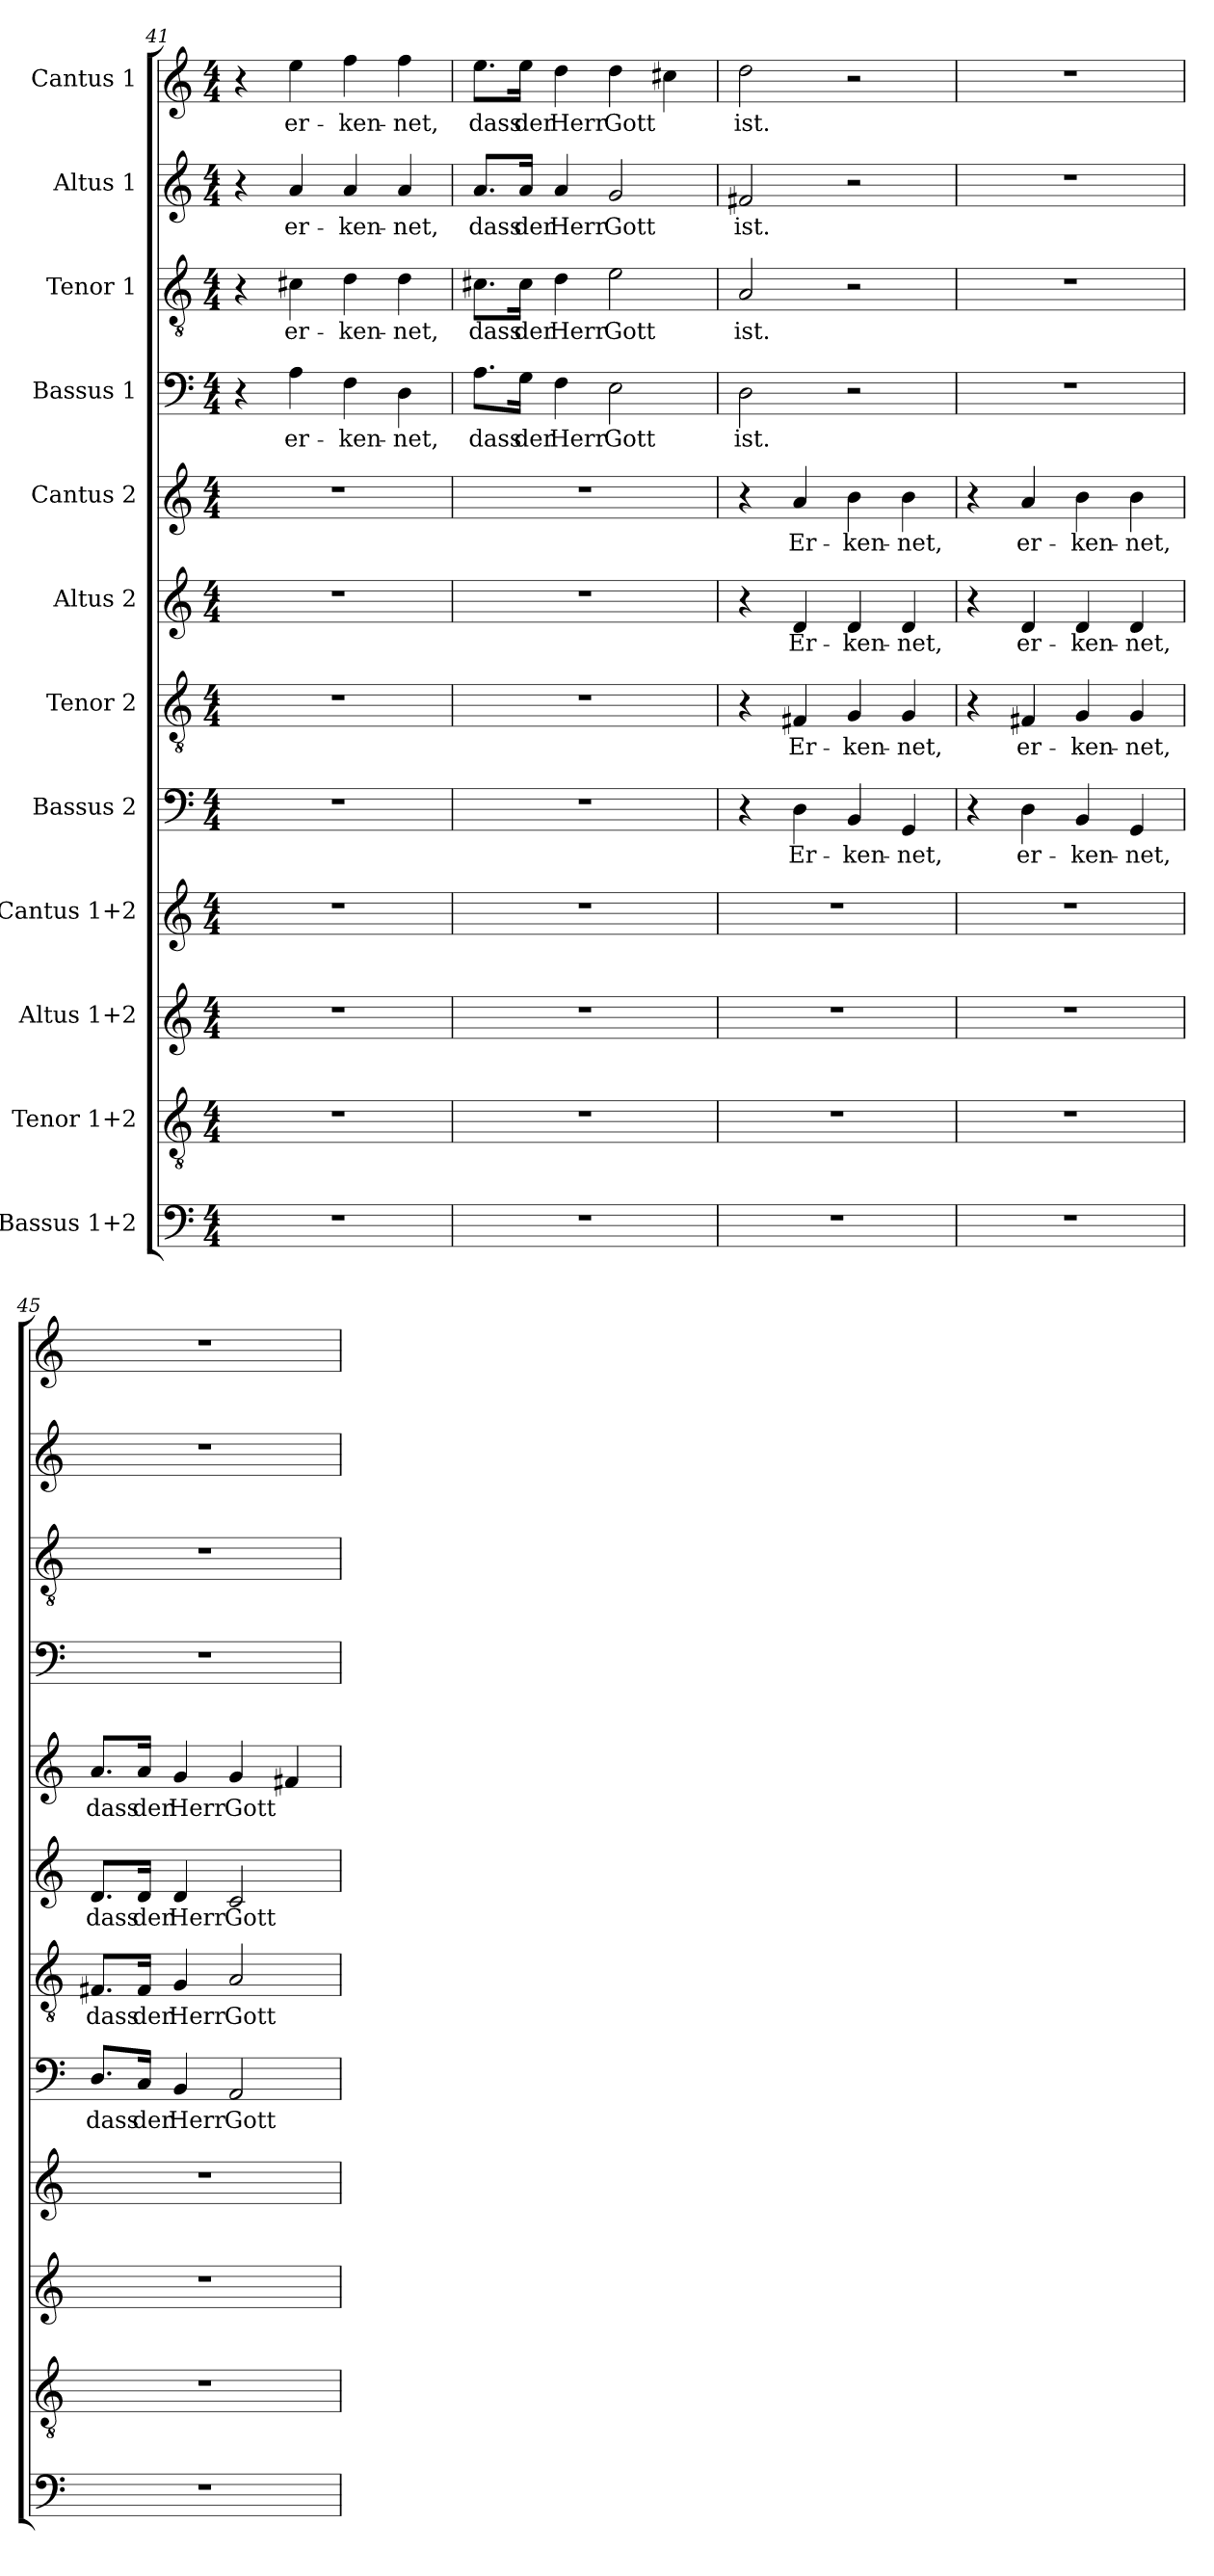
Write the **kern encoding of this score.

**kern	**kern	**kern	**kern	**kern	**text	**kern	**text	**kern	**text	**kern	**text	**kern	**text	**kern	**text	**kern	**text	**kern	**text
*part12	*part11	*part10	*part9	*part8	*part8	*part7	*part7	*part6	*part6	*part5	*part5	*part4	*part4	*part3	*part3	*part2	*part2	*part1	*part1
*staff12	*staff11	*staff10	*staff9	*staff8	*staff8	*staff7	*staff7	*staff6	*staff6	*staff5	*staff5	*staff4	*staff4	*staff3	*staff3	*staff2	*staff2	*staff1	*staff1
*I"Bassus 1+2	*I"Tenor 1+2	*I"Altus 1+2	*I"Cantus 1+2	*I"Bassus 2	*	*I"Tenor  2	*	*I"Altus 2	*	*I"Cantus 2	*	*I"Bassus 1	*	*I"Tenor  1	*	*I"Altus 1	*	*I"Cantus 1	*
*clefF4	*clefGv2	*clefG2	*clefG2	*clefF4	*	*clefGv2	*	*clefG2	*	*clefG2	*	*clefF4	*	*clefGv2	*	*clefG2	*	*clefG2	*
*k[]	*k[]	*k[]	*k[]	*k[]	*	*k[]	*	*k[]	*	*k[]	*	*k[]	*	*k[]	*	*k[]	*	*k[]	*
*M4/4	*M4/4	*M4/4	*M4/4	*M4/4	*	*M4/4	*	*M4/4	*	*M4/4	*	*M4/4	*	*M4/4	*	*M4/4	*	*M4/4	*
=41	=41	=41	=41	=41	=41	=41	=41	=41	=41	=41	=41	=41	=41	=41	=41	=41	=41	=41	=41
1r	1r	1r	1r	1r	.	1r	.	1r	.	1r	.	4r	.	4r	.	4r	.	4r	.
.	.	.	.	.	.	.	.	.	.	.	.	4A\	er-	4c#X\	er-	4a/	er-	4ee\	er-
.	.	.	.	.	.	.	.	.	.	.	.	4F\	-ken-	4d\	-ken-	4a/	-ken-	4ff\	-ken-
.	.	.	.	.	.	.	.	.	.	.	.	4D\	-net,	4d\	-net,	4a/	-net,	4ff\	-net,
=42	=42	=42	=42	=42	=42	=42	=42	=42	=42	=42	=42	=42	=42	=42	=42	=42	=42	=42	=42
1r	1r	1r	1r	1r	.	1r	.	1r	.	1r	.	8.A\L	dass	8.c#X\L	dass	8.a/L	dass	8.ee\L	dass
.	.	.	.	.	.	.	.	.	.	.	.	16G\Jk	der	16c#\Jk	der	16a/Jk	der	16ee\Jk	der
.	.	.	.	.	.	.	.	.	.	.	.	4F\	Herr	4d\	Herr	4a/	Herr	4dd\	Herr
.	.	.	.	.	.	.	.	.	.	.	.	2E\	Gott	2e\	Gott	2g/	Gott	4dd\	Gott
.	.	.	.	.	.	.	.	.	.	.	.	.	.	.	.	.	.	4cc#X\	.
=43	=43	=43	=43	=43	=43	=43	=43	=43	=43	=43	=43	=43	=43	=43	=43	=43	=43	=43	=43
1r	1r	1r	1r	4r	.	4r	.	4r	.	4r	.	2D\	ist.	2A/	ist.	2f#X/	ist.	2dd\	ist.
.	.	.	.	4D\	Er-	4F#X/	Er-	4d/	Er-	4a/	Er-	.	.	.	.	.	.	.	.
.	.	.	.	4BB/	-ken-	4G/	-ken-	4d/	-ken-	4b\	-ken-	2r	.	2r	.	2r	.	2r	.
.	.	.	.	4GG/	-net,	4G/	-net,	4d/	-net,	4b\	-net,	.	.	.	.	.	.	.	.
=44	=44	=44	=44	=44	=44	=44	=44	=44	=44	=44	=44	=44	=44	=44	=44	=44	=44	=44	=44
1r	1r	1r	1r	4r	.	4r	.	4r	.	4r	.	1r	.	1r	.	1r	.	1r	.
.	.	.	.	4D\	er-	4F#X/	er-	4d/	er-	4a/	er-	.	.	.	.	.	.	.	.
.	.	.	.	4BB/	-ken-	4G/	-ken-	4d/	-ken-	4b\	-ken-	.	.	.	.	.	.	.	.
.	.	.	.	4GG/	-net,	4G/	-net,	4d/	-net,	4b\	-net,	.	.	.	.	.	.	.	.
!!LO:LB:g=z
=45	=45	=45	=45	=45	=45	=45	=45	=45	=45	=45	=45	=45	=45	=45	=45	=45	=45	=45	=45
1r	1r	1r	1r	8.D/L	dass	8.F#X/L	dass	8.d/L	dass	8.a/L	dass	1r	.	1r	.	1r	.	1r	.
.	.	.	.	16C/Jk	der	16F#/Jk	der	16d/Jk	der	16a/Jk	der	.	.	.	.	.	.	.	.
.	.	.	.	4BB/	Herr	4G/	Herr	4d/	Herr	4g/	Herr	.	.	.	.	.	.	.	.
.	.	.	.	2AA/	Gott	2A/	Gott	2c/	Gott	4g/	Gott	.	.	.	.	.	.	.	.
.	.	.	.	.	.	.	.	.	.	4f#X/	.	.	.	.	.	.	.	.	.
=	=	=	=	=	=	=	=	=	=	=	=	=	=	=	=	=	=	=	=
*-	*-	*-	*-	*-	*-	*-	*-	*-	*-	*-	*-	*-	*-	*-	*-	*-	*-	*-	*-
